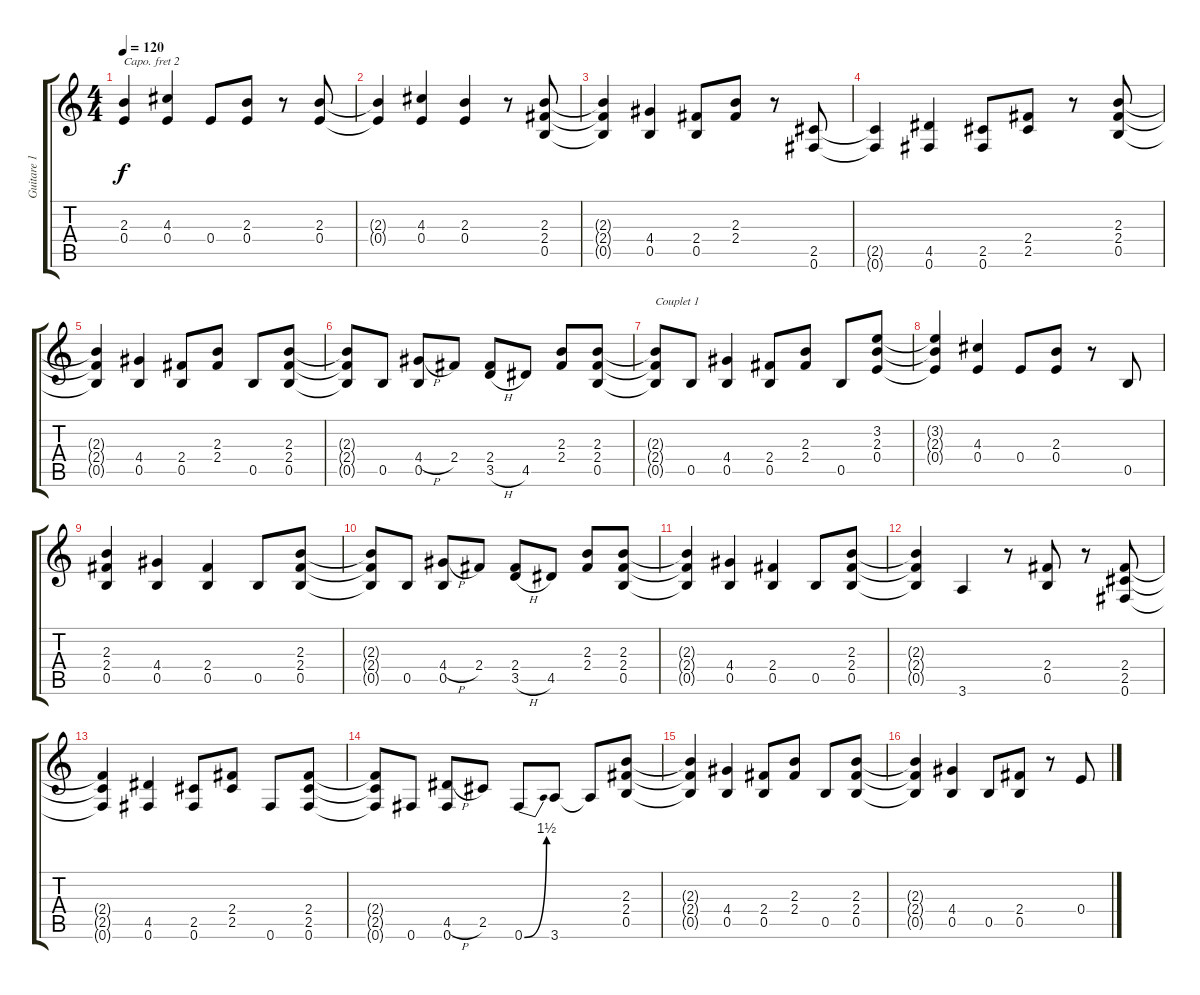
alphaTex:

\track ("Guitare 1" "Guitare 1") {instrument acousticguitarsteel}
\staff {score tabs}
\capo 2
\tuning (E4 B3 G3 D3 A2 E2) {hide}
\ts (4 4)
\tempo 120
\clef g2
\ks c
(2.3{t} 0.4{t}).4{dy f} (4.3 0.4).4 0.4.8 (2.3 0.4).8 r.8 (2.3 0.4).8 |
(2.3{t} 0.4{t}).4 (4.3 0.4).4 (2.3 0.4).4 r.8 (2.3 2.4 0.5).8 |
(2.3{t} 2.4{t} 0.5{t}).4 (4.4 0.5).4 (2.4 0.5).8 (2.3 2.4).8 r.8 (2.5 0.6).8 |
(2.5{t} 0.6{t}).4 (4.5 0.6).4 (2.5 0.6).8 (2.4 2.5).8 r.8 (2.3 2.4 0.5).8 |
(2.3{t} 2.4{t} 0.5{t}).4 (4.4 0.5).4 (2.4 0.5).8 (2.3 2.4).8 0.5.8 (2.3 2.4 0.5).8 |
(2.3{t} 2.4{t} 0.5{t}).8 0.5.8 (4.4{h} 0.5).8 2.4.8 (2.4 3.5{h}).8 4.5.8 (2.3 2.4).8 (2.3 2.4 0.5).8 |
(2.3{t} 2.4{t} 0.5{t}).8{txt "Couplet 1"} 0.5.8 (4.4 0.5).4 (2.4 0.5).8 (2.3 2.4).8 0.5.8 (3.2 2.3 0.4).8 |
(3.2{t} 2.3{t} 0.4{t}).4 (4.3 0.4).4 0.4.8 (2.3 0.4).8 r.8 0.5.8 |
(2.3 2.4 0.5).4 (4.4 0.5).4 (2.4 0.5).4 0.5.8 (2.3 2.4 0.5).8 |
(2.3{t} 2.4{t} 0.5{t}).8 0.5.8 (4.4{h} 0.5).8 2.4.8 (2.4 3.5{h}).8 4.5.8 (2.3 2.4).8 (2.3 2.4 0.5).8 |
(2.3{t} 2.4{t} 0.5{t}).4 (4.4 0.5).4 (2.4 0.5).4 0.5.8 (2.3 2.4 0.5).8 |
(2.3{t} 2.4{t} 0.5{t}).4 3.6.4 r.8 (2.4 0.5).8 r.8 (2.4 2.5 0.6).8 |
(2.4{t} 2.5{t} 0.6{t}).4 (4.5 0.6).4 (2.5 0.6).8 (2.4 2.5).8 0.6.8 (2.4 2.5 0.6).8 |
(2.4{t} 2.5{t} 0.6{t}).8 0.6.8 (4.5{h} 0.6).8 2.5.8 0.6{be (bend 0 0 60 6)}.8 3.6.8 3.6{t}.8 (2.3 2.4 0.5).8 |
(2.3{t} 2.4{t} 0.5{t}).4 (4.4 0.5).4 (2.4 0.5).8 (2.3 2.4).8 0.5.8 (2.3 2.4 0.5).8 |
(2.3{t} 2.4{t} 0.5{t}).4 (4.4 0.5).4 0.5.8 (2.4 0.5).8 r.8 0.4.8
